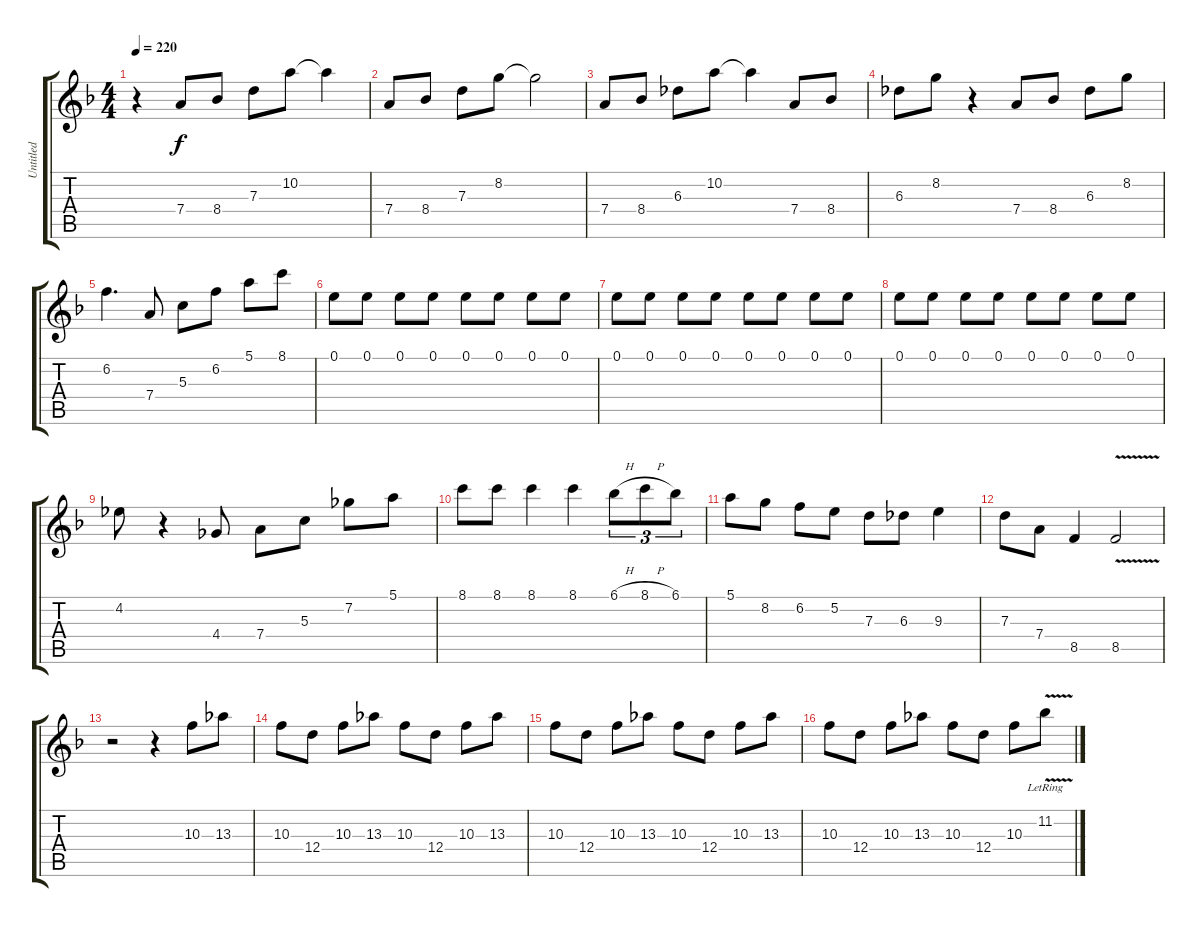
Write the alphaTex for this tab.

\track ("Untitled" "Untitled") {instrument acousticguitarsteel}
\staff {score tabs}
\tuning (E4 B3 G3 D3 A2 E2) {hide}
\ts (4 4)
\tempo 220
\clef g2
\ks f
r.4{dy f} 7.4.8 8.4.8 7.3.8 10.2.8 10.2{t}.4 |
7.4.8 8.4.8 7.3.8 8.2.8 8.2{t}.2 |
7.4.8 8.4.8 6.3.8 10.2.8 10.2{t}.4 7.4.8 8.4.8 |
6.3.8 8.2.8 r.4 7.4.8 8.4.8 6.3.8 8.2.8 |
6.2.4{d} 7.4.8 5.3.8 6.2.8 5.1.8 8.1.8 |
0.1.8 0.1.8 0.1.8 0.1.8 0.1.8 0.1.8 0.1.8 0.1.8 |
0.1.8 0.1.8 0.1.8 0.1.8 0.1.8 0.1.8 0.1.8 0.1.8 |
0.1.8 0.1.8 0.1.8 0.1.8 0.1.8 0.1.8 0.1.8 0.1.8 |
4.2.8 r.4 4.4.8 7.4.8 5.3.8 7.2.8 5.1.8 |
8.1.8 8.1.8 8.1.4 8.1.4 6.1{h}.8{tu (3 2)} 8.1{h}.8{tu (3 2)} 6.1.8{tu (3 2)} |
5.1.8 8.2.8 6.2.8 5.2.8 7.3.8 6.3.8 9.3.4 |
7.3.8 7.4.8 8.5.4 8.5{v}.2 |
r.2 r.4 10.3.8 13.3.8 |
10.3.8 12.4.8 10.3.8 13.3.8 10.3.8 12.4.8 10.3.8 13.3.8 |
10.3.8 12.4.8 10.3.8 13.3.8 10.3.8 12.4.8 10.3.8 13.3.8 |
10.3.8 12.4.8 10.3.8 13.3.8 10.3.8 12.4.8 10.3.8 11.2{v lr}.8
